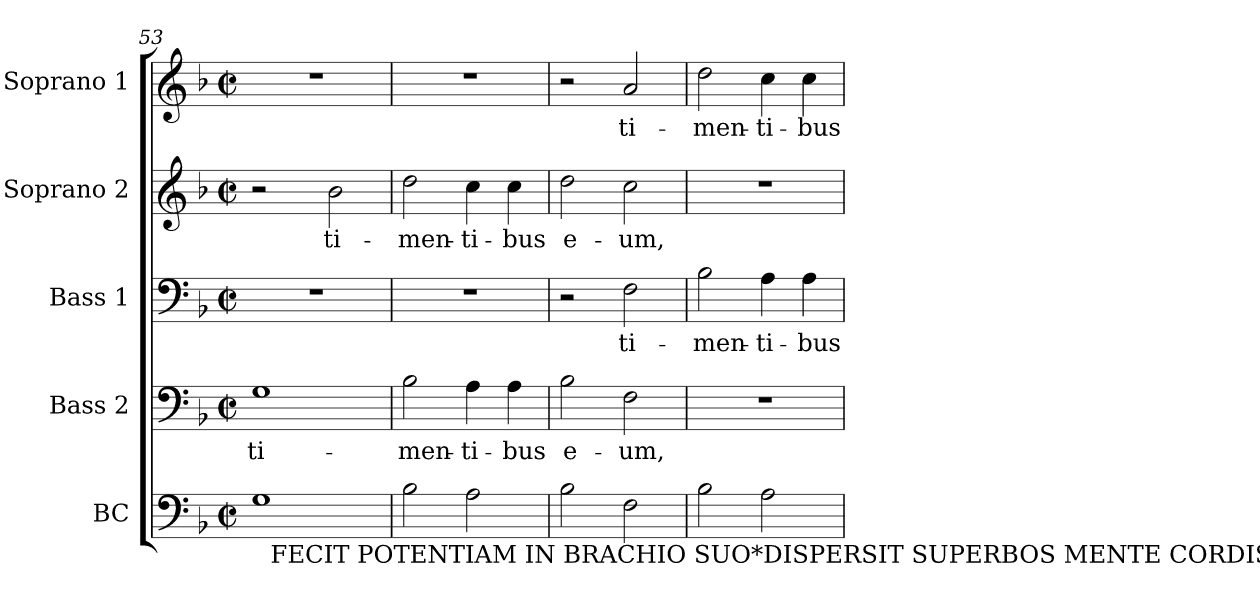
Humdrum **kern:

**kern	**kern	**text	**kern	**text	**kern	**text	**kern	**text
*part5	*part4	*part4	*part3	*part3	*part2	*part2	*part1	*part1
*staff5	*staff4	*staff4	*staff3	*staff3	*staff2	*staff2	*staff1	*staff1
*I"BC	*I"Bass 2	*	*I"Bass 1	*	*I"Soprano 2	*	*I"Soprano 1	*
*	*I'B 2	*	*I'B 1	*	*I'S 2	*	*I'S 1	*
!!LO:PB:g=z
*clefF4	*clefF4	*	*clefF4	*	*clefG2	*	*clefG2	*
*k[b-]	*k[b-]	*	*k[b-]	*	*k[b-]	*	*k[b-]	*
*F:	*F:	*	*F:	*	*F:	*	*F:	*
*M2/2	*M2/2	*	*M2/2	*	*M2/2	*	*M2/2	*
*met(c|)	*met(c|)	*	*met(c|)	*	*met(c|)	*	*met(c|)	*
=53	=53	=53	=53	=53	=53	=53	=53	=53
*^	*	*	*	*	*	*	*	*
1G	16ryy	1G	ti-	1r	.	2r	.	1r	.
!	!LO:TX:b:t=FECIT POTENTIAM IN BRACHIO SUO*DISPERSIT SUPERBOS MENTE CORDIS SUI	!	!	!	!	!	!	!	!
.	2...ryy	.	.	.	.	.	.	.	.
.	.	.	.	.	.	2b-\	ti-	.	.
*v	*v	*	*	*	*	*	*	*	*
=54	=54	=54	=54	=54	=54	=54	=54	=54
2B-\	2B-\	-men-	1r	.	2dd\	-men-	1r	.
2A\	4A\	-ti-	.	.	4cc\	-ti-	.	.
.	4A\	-bus	.	.	4cc\	-bus	.	.
=55	=55	=55	=55	=55	=55	=55	=55	=55
2B-\	2B-\	e-	2r	.	2dd\	e-	2r	.
2F\	2F\	-um,	2F\	ti-	2cc\	-um,	2a/	ti-
=56	=56	=56	=56	=56	=56	=56	=56	=56
2B-\	1r	.	2B-\	-men-	1r	.	2dd\	-men-
2A\	.	.	4A\	-ti-	.	.	4cc\	-ti-
.	.	.	4A\	-bus	.	.	4cc\	-bus
=	=	=	=	=	=	=	=	=
*-	*-	*-	*-	*-	*-	*-	*-	*-
